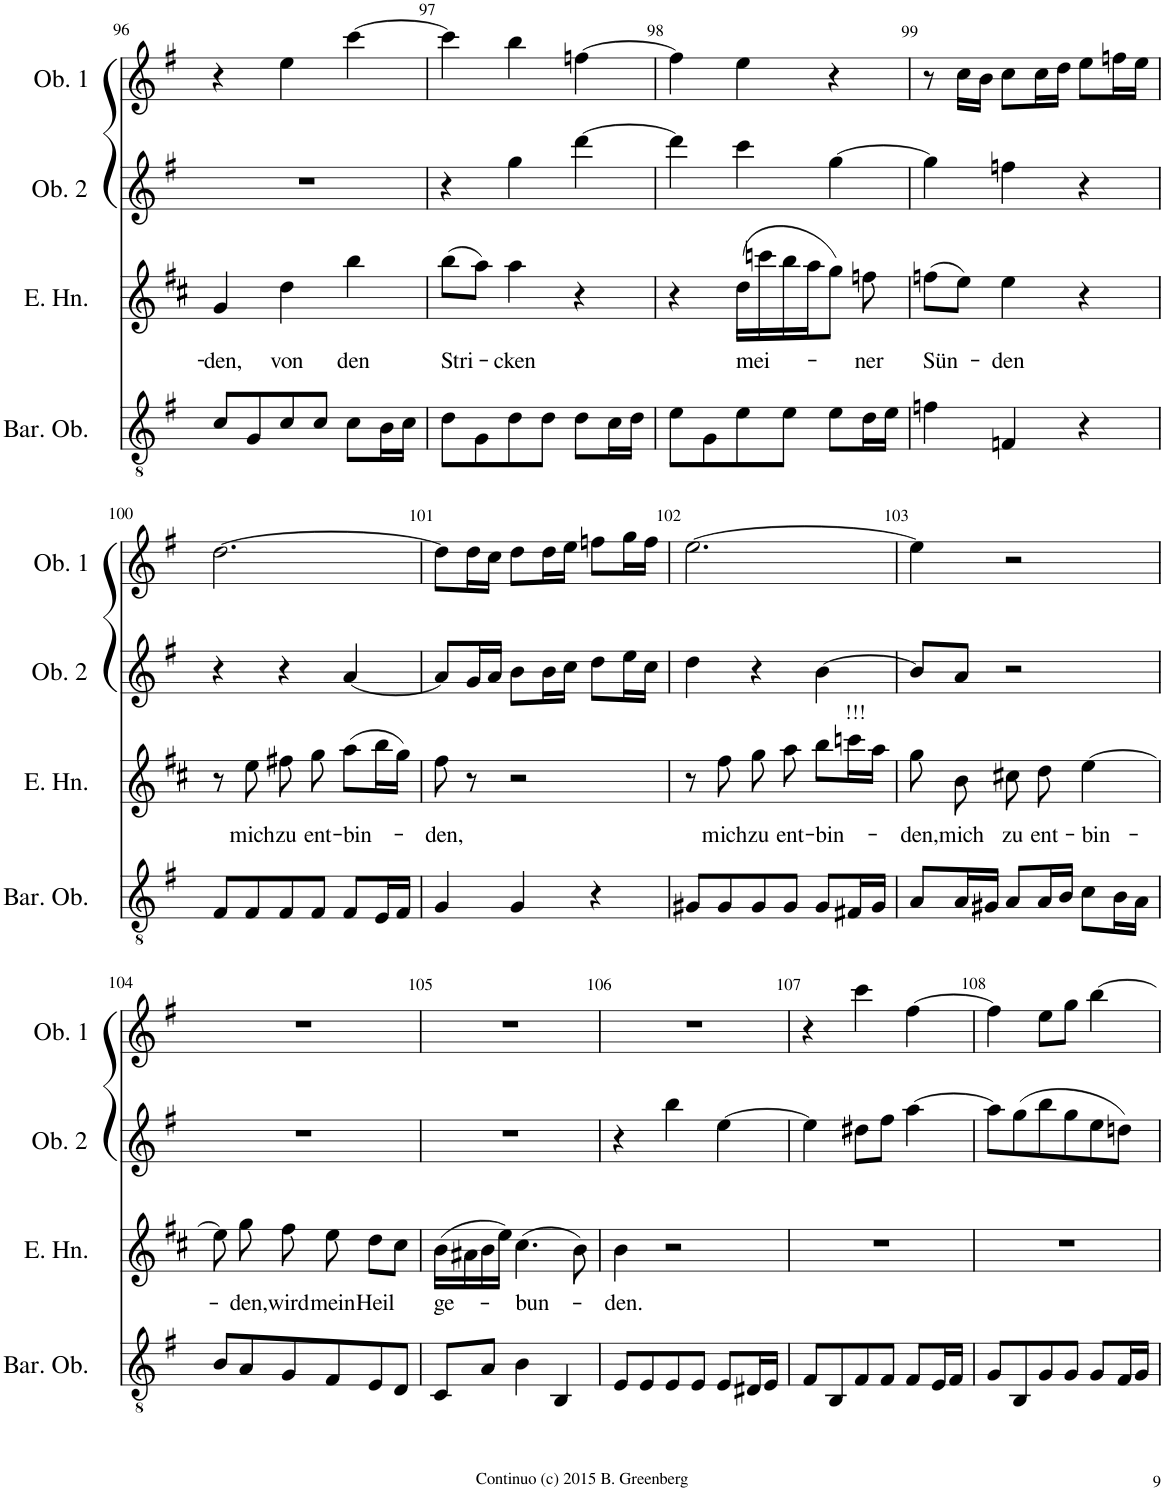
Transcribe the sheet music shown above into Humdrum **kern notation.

**kern	**kern	**text	**kern	**kern
*part4	*part3	*part3	*part2	*part1
*staff4	*staff3	*staff3	*staff2	*staff1
*I"Baritone Oboe	*I"English Horn	*	*I"Oboe 2	*I"Oboe 1
*I'Bar. Ob.	*I'E. Hn.	*	*I'Ob. 2	*I'Ob. 1
!!LO:PB:g=z
*clefGv2	*clefG2	*	*clefG2	*clefG2
*	*Trd4c7	*	*	*
*k[f#]	*k[f#c#]	*	*k[f#]	*k[f#]
*M3/4	*M3/4	*	*M3/4	*M3/4
=96	=96	=96	=96	=96
!	!	!LO:LY:b	!	!
8c/L	4g/	-den,	2.r	4r
8G/	.	.	.	.
!	!	!LO:LY:b	!	!
8c/	4dd\	von	.	4ee\
8c/J	.	.	.	.
!	!	!LO:LY:b	!	!
8c\L	4bb\	den	.	[4ccc\
16B\L	.	.	.	.
16c\JJ	.	.	.	.
=97	=97	=97	=97	=97
!	!	!LO:LY:b	!	!
8d\L	(8bb\L	Stri-	4r	4ccc\]
8G\	8aa\J)	.	.	.
!	!	!LO:LY:b	!	!
8d\	4aa\	-cken	4gg\	4bb\
8d\J	.	.	.	.
8d\L	4r	.	[4ddd\	[4ffn\
16c\L	.	.	.	.
16d\JJ	.	.	.	.
=98	=98	=98	=98	=98
8e\L	4r	.	4ddd\]	4ff\]
8G\	.	.	.	.
!	!	!LO:LY:b	!	!
8e\	(16dd\LL	mei-	4ccc\	4ee\
.	16cccn\	.	.	.
8e\J	16bb\	.	.	.
.	16aa\J	.	.	.
8e\L	8gg\J)	.	[4gg\	4r
!	!	!LO:LY:b	!	!
16d\L	8ffn\	-ner	.	.
16e\JJ	.	.	.	.
=99	=99	=99	=99	=99
!	!	!LO:LY:b	!	!
4fn\	(8ffn\L	Sün-	4gg\]	8r
.	8ee\J)	.	.	16cc\LL
.	.	.	.	16b\JJ
!	!	!LO:LY:b	!	!
4Fn/	4ee\	-den	4ffn\	8cc\L
.	.	.	.	16cc\L
.	.	.	.	16dd\JJ
4r	4r	.	4r	8ee\L
.	.	.	.	16ffn\L
.	.	.	.	16ee\JJ
!!LO:LB:g=z
=100	=100	=100	=100	=100
8F#/L	8r	.	4r	[2.dd\
!	!	!LO:LY:b	!	!
8F#/	8ee\	mich	.	.
!	!	!LO:LY:b	!	!
8F#/	8ff#X\	zu	4r	.
!	!	!LO:LY:b	!	!
8F#/J	8gg\	ent-	.	.
!	!	!LO:LY:b	!	!
8F#/L	(8aa\L	-bin-	[4a/	.
16E/L	16bb\L	.	.	.
16F#/JJ	16gg\JJ)	.	.	.
=101	=101	=101	=101	=101
!	!	!LO:LY:b	!	!
4G/	8ff#\	-den,	8a/L]	8dd\L]
.	8r	.	16g/L	16dd\L
.	.	.	16a/JJ	16cc\JJ
4G/	2r	.	8b\L	8dd\L
.	.	.	16b\L	16dd\L
.	.	.	16cc\JJ	16ee\JJ
4r	.	.	8dd\L	8ffn\L
.	.	.	16ee\L	16gg\L
.	.	.	16cc\JJ	16ff\JJ
=102	=102	=102	=102	=102
8G#X/L	8r	.	4dd\	[2.ee\
!	!	!LO:LY:b	!	!
8G#/	8ff#\	mich	.	.
!	!	!LO:LY:b	!	!
8G#/	8gg\	zu	4r	.
!	!	!LO:LY:b	!	!
8G#/J	8aa\	ent-	.	.
!	!	!LO:LY:b	!	!
8G#/L	8bb\L	-bin-	[4b\	.
!	!LO:TX:a:t=!!!	!	!	!
16F#X/L	16cccn\L	.	.	.
16G#/JJ	16aa\JJ	.	.	.
=103	=103	=103	=103	=103
!	!	!LO:LY:b	!	!
8A/L	8gg\	-den,	8b/L]	4ee\]
!	!	!LO:LY:b	!	!
16A/L	8b\	mich	8a/J	.
16G#X/JJ	.	.	.	.
!	!	!LO:LY:b	!	!
8A/L	8cc#X\	zu	2r	2r
!	!	!LO:LY:b	!	!
16A/L	8dd\	ent-	.	.
16B/JJ	.	.	.	.
!	!	!LO:LY:b	!	!
8c\L	[4ee\	-bin-	.	.
16B\L	.	.	.	.
16A\JJ	.	.	.	.
!!LO:LB:g=z
=104	=104	=104	=104	=104
8B/L	8ee\]	.	2.r	2.r
!	!	!LO:LY:b	!	!
8A/	8gg\	-den,	.	.
!	!	!LO:LY:b	!	!
8G/	8ff#\	wird	.	.
!	!	!LO:LY:b	!	!
8F#/	8ee\	mein	.	.
!	!	!LO:LY:b	!	!
8E/	8dd\L	Heil	.	.
8D/J	8cc#\J	.	.	.
=105	=105	=105	=105	=105
!	!	!LO:LY:b	!	!
8C/L	(16b\LL	ge-	2.r	2.r
.	16a#X\	.	.	.
8A/J	16b\	.	.	.
.	16ee\JJ)	.	.	.
!	!	!LO:LY:b	!	!
4B\	(4.cc#\	-bun-	.	.
4BB/	.	.	.	.
.	8b\)	.	.	.
=106	=106	=106	=106	=106
!	!	!LO:LY:b	!	!
8E/L	4b\	-den.	4r	2.r
8E/	.	.	.	.
8E/	2r	.	4bb\	.
8E/J	.	.	.	.
8E/L	.	.	[4ee\	.
16D#X/L	.	.	.	.
16E/JJ	.	.	.	.
=107	=107	=107	=107	=107
8F#/L	2.r	.	4ee\]	4r
8BB/	.	.	.	.
8F#/	.	.	8dd#X\L	4ccc\
8F#/J	.	.	8ff#\J	.
8F#/L	.	.	[4aa\	[4ff#\
16E/L	.	.	.	.
16F#/JJ	.	.	.	.
=108	=108	=108	=108	=108
8G/L	2.r	.	8aa\L]	4ff#\]
8BB/	.	.	(8gg\	.
8G/	.	.	8bb\	8ee\L
8G/J	.	.	8gg\	8gg\J
8G/L	.	.	8ee\	[4bb\
16F#/L	.	.	8ddn\J)	.
16G/JJ	.	.	.	.
=	=	=	=	=
*-	*-	*-	*-	*-
